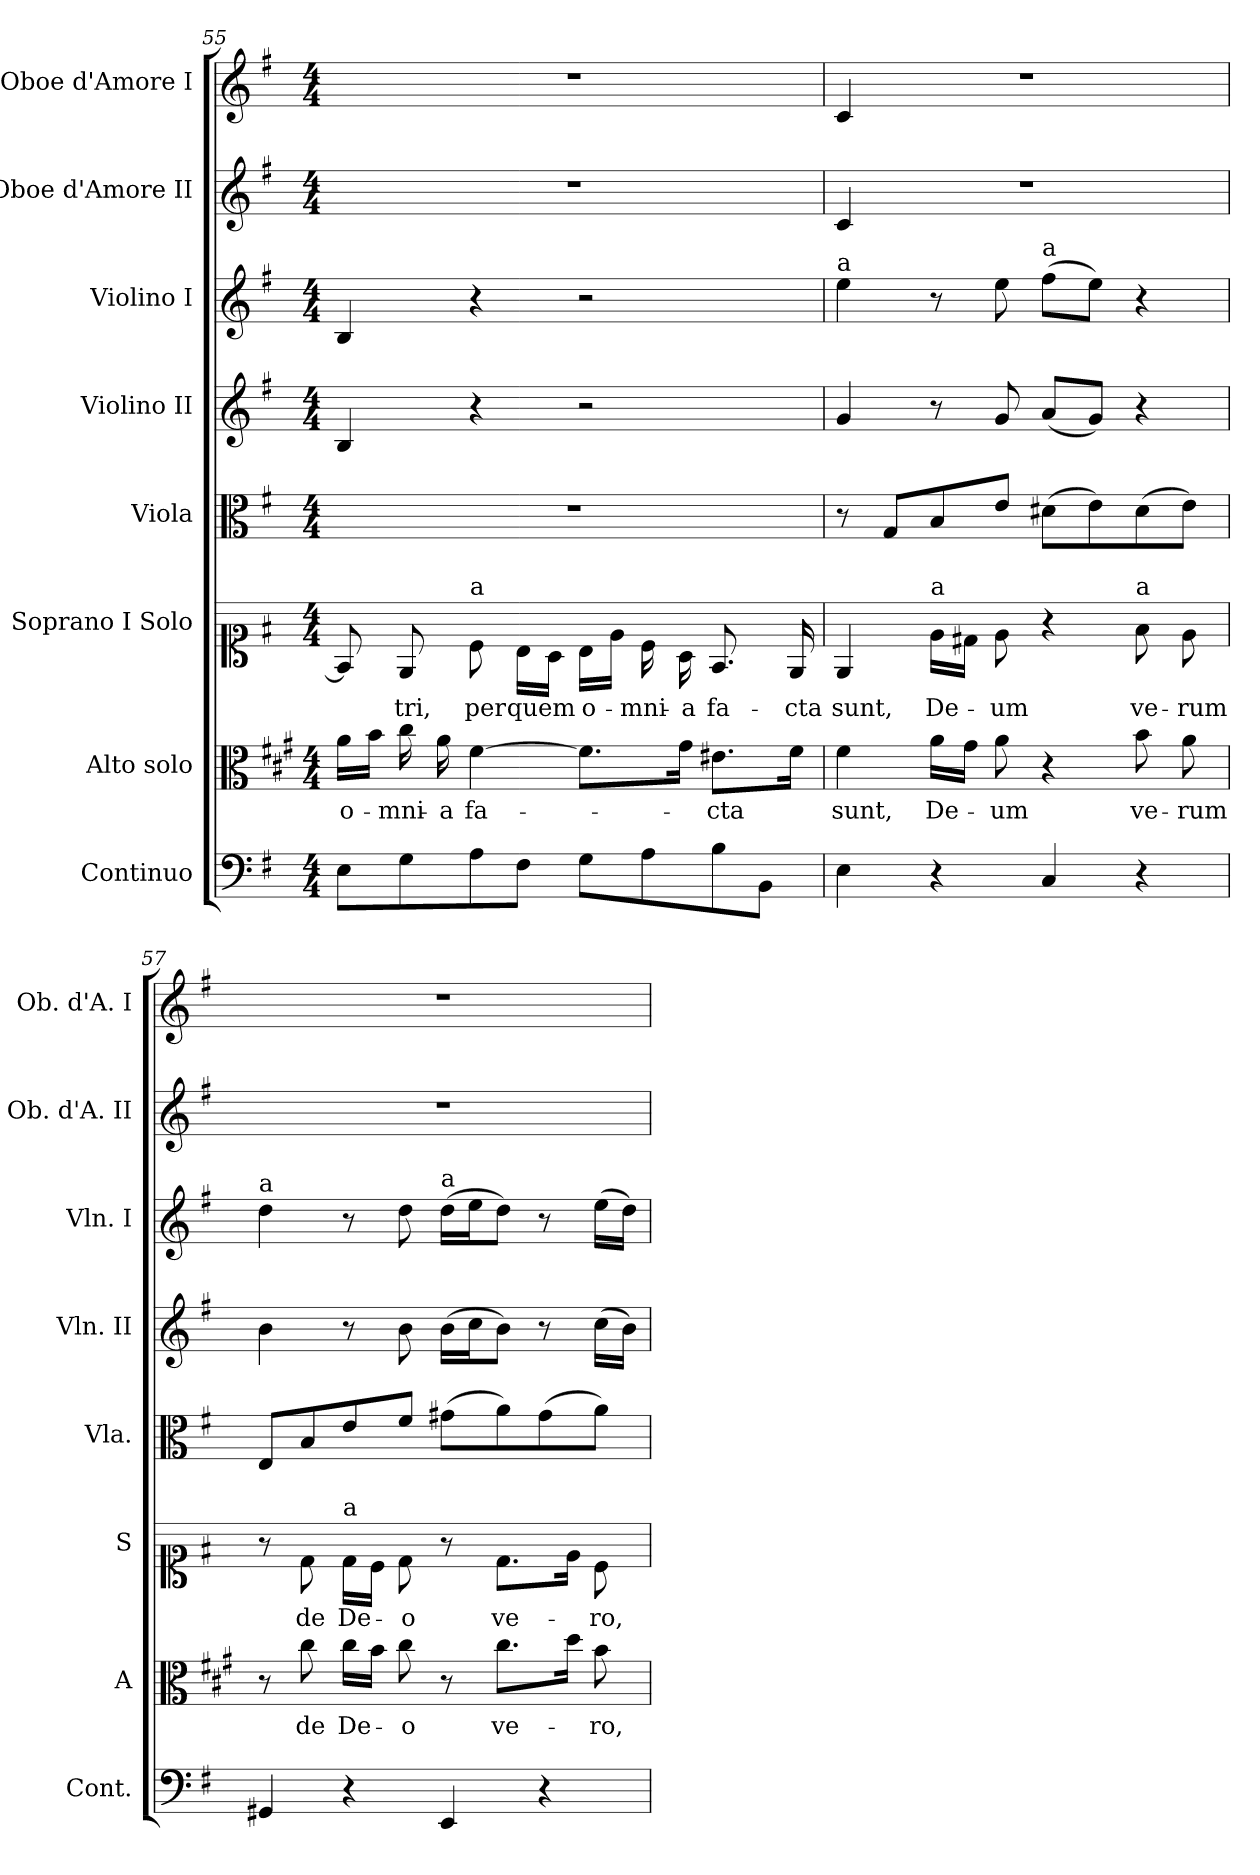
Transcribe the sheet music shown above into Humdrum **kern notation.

**kern	**kern	**text	**kern	**text	**kern	**kern	**kern	**kern	**kern
*part8	*part7	*part7	*part6	*part6	*part5	*part4	*part3	*part2	*part1
*staff8	*staff7	*staff7	*staff6	*staff6	*staff5	*staff4	*staff3	*staff2	*staff1
*I"Continuo	*I"Alto solo	*	*I"Soprano I Solo	*	*I"Viola	*I"Violino II	*I"Violino I	*I"Oboe d'Amore II	*I"Oboe d'Amore I
*I'Cont.	*I'A	*	*I'S	*	*I'Vla.	*I'Vln. II	*I'Vln. I	*I'Ob. d'A. II	*I'Ob. d'A. I
*clefF4	*clefC3	*	*clefC1	*	*clefC3	*clefG2	*clefG2	*clefG2	*clefG2
*	*ITrd1c2	*	*ITrd-7c-12	*	*	*	*	*	*
*k[f#]	*k[f#]	*	*k[f#]	*	*k[f#]	*k[f#]	*k[f#]	*k[f#]	*k[f#]
*M4/4	*M4/4	*	*M4/4	*	*M4/4	*M4/4	*M4/4	*M4/4	*M4/4
=55	=55	=55	=55	=55	=55	=55	=55	=55	=55
8E\L	16g\LL	o-	8f#/]	.	1r	4B/	4B/	1r	1r
.	16a\JJ	.	.	.	.	.	.	.	.
8G\	16b\	-mni-	8e/	-tri,	.	.	.	.	.
.	16g\	-a	.	.	.	.	.	.	.
!	!	!	!LO:TX:a:t=a	!	!	!	!	!	!
8A\	[4e\	fa-	8cc\	per	.	4r	4r	.	.
8F#\J	.	.	16b\LL	quem	.	.	.	.	.
.	.	.	16a\JJ	.	.	.	.	.	.
8G\L	8.e\L]	.	16b\LL	o-	.	2r	2r	.	.
.	.	.	16ee\JJ	.	.	.	.	.	.
8A\	.	.	16cc\	-mni-	.	.	.	.	.
.	16f#\Jk	.	16a\	-a	.	.	.	.	.
8B\	8.d#X\L	-cta	8.f#/	fa-	.	.	.	.	.
8BB\J	.	.	.	.	.	.	.	.	.
.	16e\Jk	.	16e/	-cta	.	.	.	.	.
=56	=56	=56	=56	=56	=56	=56	=56	=56	=56
*	*	*	*	*	*	*	*	*^	*^
!	!	!	!	!	!	!	!LO:TX:a:t=a	!	!	!	!
4E\	4e\	sunt,	4e/	sunt,	8r	4g/	4ee\	1r	4c/	1r	4c/
.	.	.	.	.	8G/L	.	.	.	.	.	.
!	!	!	!LO:TX:a:t=a	!	!	!	!	!	!	!	!
4r	16g\LL	De-	16ee\LL	De-	8B/	8r	8r	.	2.ryy	.	2.ryy
.	16f#\JJ	.	16dd#X\JJ	.	.	.	.	.	.	.	.
.	8g\	-um	8ee\	-um	8e/J	8g/	8ee\	.	.	.	.
!	!	!	!	!	!	!	!LO:TX:a:t=a	!	!	!	!
4C/	4r	.	4r	.	(8d#X\L	(8a/L	(8ff#\L	.	.	.	.
.	.	.	.	.	8e\)	8g/J)	8ee\J)	.	.	.	.
!	!	!	!LO:TX:a:t=a	!	!	!	!	!	!	!	!
4r	8a\	ve-	8ff#\	ve-	(8d#\	4r	4r	.	.	.	.
.	8g\	-rum	8ee\	-rum	8e\J)	.	.	.	.	.	.
*	*	*	*	*	*	*	*	*v	*v	*	*
*	*	*	*	*	*	*	*	*	*v	*v
=57	=57	=57	=57	=57	=57	=57	=57	=57	=57
!	!	!	!	!	!	!	!LO:TX:a:t=a	!	!
4GG#X/	8r	.	8r	.	8E/L	4b\	4dd\	1r	1r
.	8b\	de	8dd\	de	8B/	.	.	.	.
!	!	!	!LO:TX:a:t=a	!	!	!	!	!	!
4r	16b\LL	De-	16dd\LL	De-	8e/	8r	8r	.	.
.	16a\JJ	.	16cc\JJ	.	.	.	.	.	.
.	8b\	-o	8dd\	-o	8f#/J	8b\	8dd\	.	.
!	!	!	!	!	!	!	!LO:TX:a:t=a	!	!
4EE/	8r	.	8r	.	(8g#X\L	(16b\LL	(16dd\LL	.	.
.	.	.	.	.	.	16cc\J	16ee\J	.	.
.	8.b\L	ve-	8.dd\L	ve-	8a\)	8b\J)	8dd\J)	.	.
4r	.	.	.	.	(8g#\	8r	8r	.	.
.	16cc\Jk	.	16ee\Jk	.	.	.	.	.	.
.	8a\	-ro,	8cc\	-ro,	8a\J)	(16cc\LL	(16ee\LL	.	.
.	.	.	.	.	.	16b\JJ)	16dd\JJ)	.	.
=	=	=	=	=	=	=	=	=	=
*-	*-	*-	*-	*-	*-	*-	*-	*-	*-
